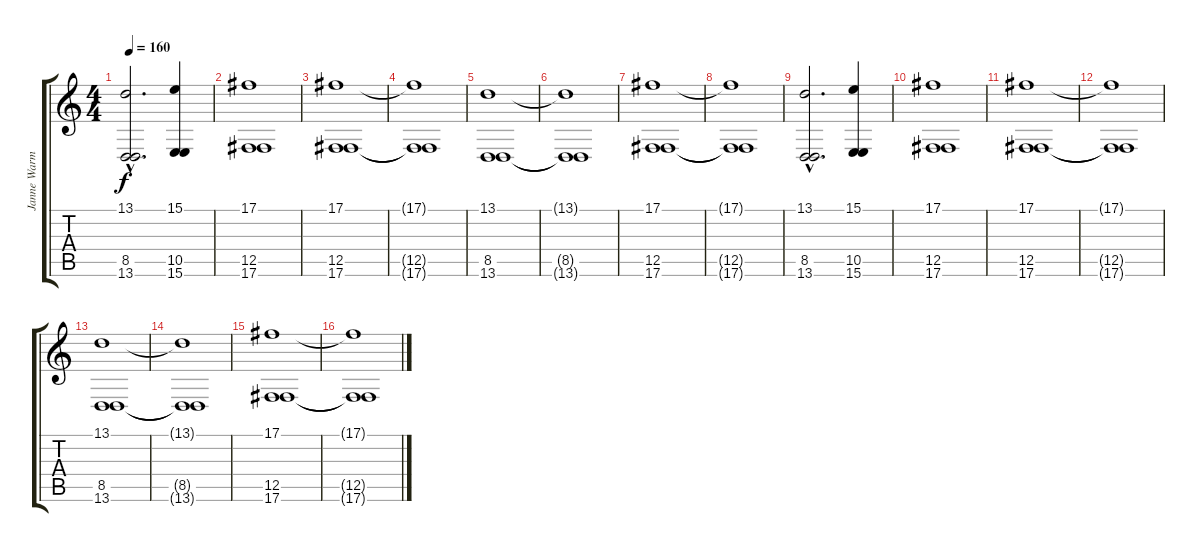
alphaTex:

\track ("Janne Warman" "Janne Warm") {instrument stringensemble1}
\staff {score tabs}
\tuning (Db4 Ab3 E3 B2 Gb2 Db2) {hide}
\ts (4 4)
\tempo 160
\clef g2
\ks c
(13.1{hac} 8.5{hac} 13.6{hac}).2{d dy f} (15.1 10.5 15.6).4 |
(17.1 12.5 17.6).1 |
(17.1 12.5 17.6).1 |
(17.1{t} 12.5{t} 17.6{t}).1 |
(13.1 8.5 13.6).1 |
(13.1{t} 8.5{t} 13.6{t}).1 |
(17.1 12.5 17.6).1 |
(17.1{t} 12.5{t} 17.6{t}).1 |
(13.1{hac} 8.5{hac} 13.6{hac}).2{d} (15.1 10.5 15.6).4 |
(17.1 12.5 17.6).1 |
(17.1 12.5 17.6).1 |
(17.1{t} 12.5{t} 17.6{t}).1 |
(13.1 8.5 13.6).1 |
(13.1{t} 8.5{t} 13.6{t}).1 |
(17.1 12.5 17.6).1 |
(17.1{t} 12.5{t} 17.6{t}).1
